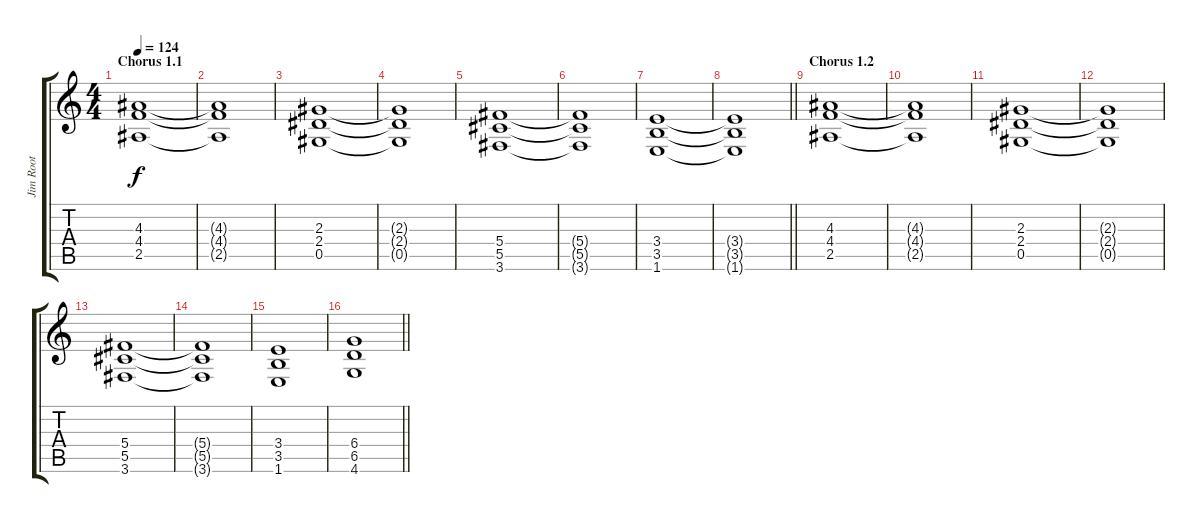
\track ("Jim Root" "Jim Root") {instrument distortionguitar}
\staff {score tabs}
\tuning (Eb4 Bb3 Gb3 Db3 Ab2 Eb2) {hide}
\ts (4 4)
\section ("" "Chorus 1.1")
\tempo 124
\clef g2
\ks c
(4.3 4.4 2.5).1{dy f} |
(4.3{t} 4.4{t} 2.5{t}).1 |
(2.3 2.4 0.5).1 |
(2.3{t} 2.4{t} 0.5{t}).1 |
(5.4 5.5 3.6).1 |
(5.4{t} 5.5{t} 3.6{t}).1 |
(3.4 3.5 1.6).1 |
\barLineRight lightlight
(3.4{t} 3.5{t} 1.6{t}).1 |
\section ("" "Chorus 1.2")
(4.3 4.4 2.5).1 |
(4.3{t} 4.4{t} 2.5{t}).1 |
(2.3 2.4 0.5).1 |
(2.3{t} 2.4{t} 0.5{t}).1 |
(5.4 5.5 3.6).1 |
(5.4{t} 5.5{t} 3.6{t}).1 |
(3.4 3.5 1.6).1 |
\barLineRight lightlight
(6.4 6.5 4.6).1
